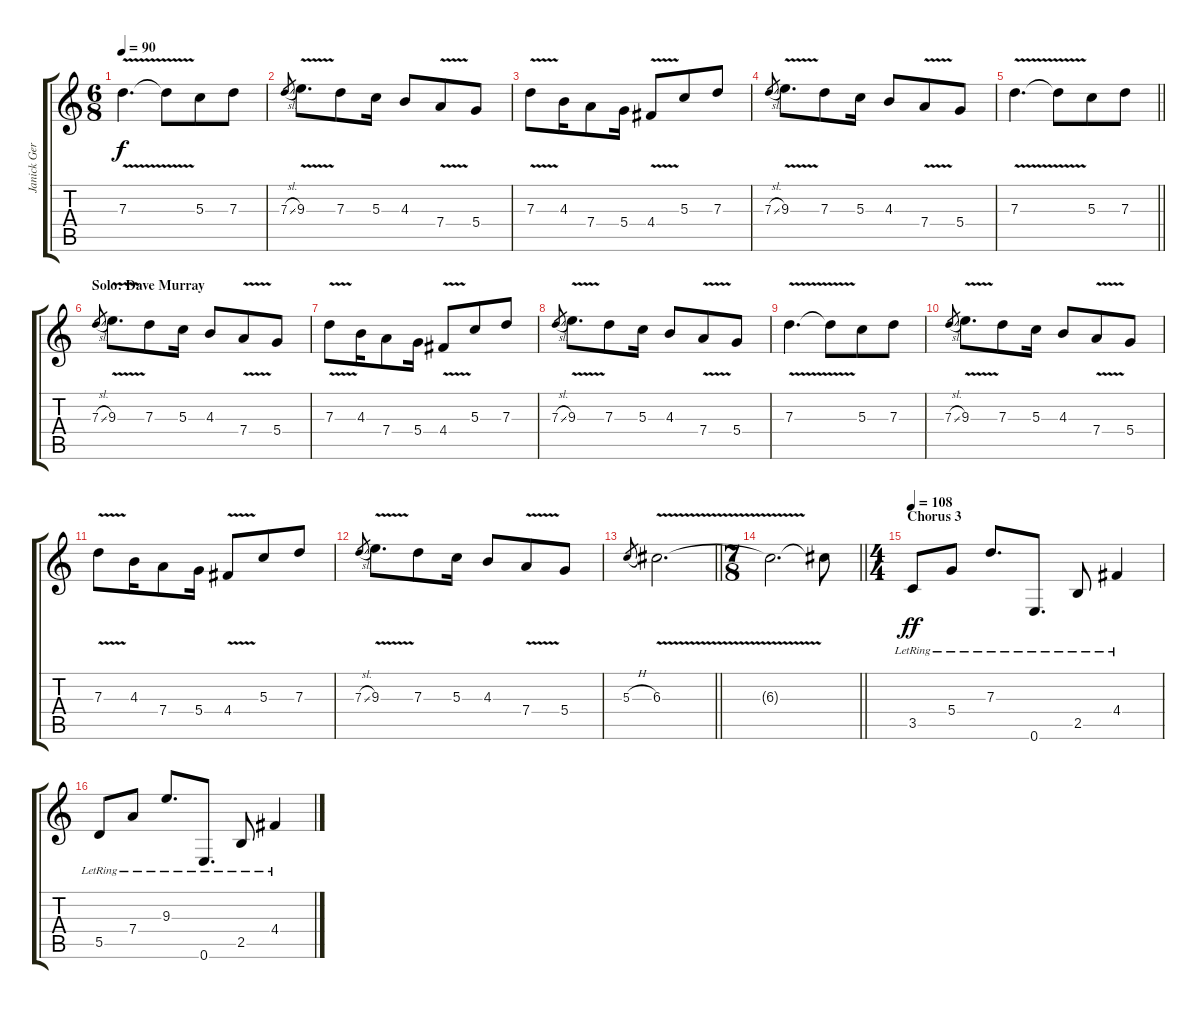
\track ("Janick Gers" "Janick Ger") {instrument distortionguitar}
\staff {score tabs}
\tuning (E4 B3 G3 D3 A2 E2) {hide}
\ts (6 8)
\tempo 90
\clef g2
\ks c
7.3{v}.4{d dy f} 7.3{t}.8 5.3.8 7.3.8 |
7.3{sl}.8{gr} 9.3{v}.8{d} 7.3.8 5.3.16 4.3.8 7.4{v}.8 5.4.8 |
7.3{v}.8 4.3.16 7.4.8 5.4.16 4.4{v}.8 5.3.8 7.3.8 |
7.3{sl}.8{gr} 9.3{v}.8{d} 7.3.8 5.3.16 4.3.8 7.4{v}.8 5.4.8 |
\barLineRight lightlight
7.3{v}.4{d} 7.3{t}.8 5.3.8 7.3.8 |
\section ("" "Solo: Dave Murray")
7.3{sl}.8{gr} 9.3{v}.8{d} 7.3.8 5.3.16 4.3.8 7.4{v}.8 5.4.8 |
7.3{v}.8 4.3.16 7.4.8 5.4.16 4.4{v}.8 5.3.8 7.3.8 |
7.3{sl}.8{gr} 9.3{v}.8{d} 7.3.8 5.3.16 4.3.8 7.4{v}.8 5.4.8 |
7.3{v}.4{d} 7.3{t}.8 5.3.8 7.3.8 |
7.3{sl}.8{gr} 9.3{v}.8{d} 7.3.8 5.3.16 4.3.8 7.4{v}.8 5.4.8 |
7.3{v}.8 4.3.16 7.4.8 5.4.16 4.4{v}.8 5.3.8 7.3.8 |
7.3{sl}.8{gr} 9.3{v}.8{d} 7.3.8 5.3.16 4.3.8 7.4{v}.8 5.4.8 |
\barLineRight lightlight
5.3{h}.8{gr} 6.3{v}.2{d} |
\ts (7 8)
\barLineRight lightlight
6.3{t}.2{d} 6.3{t}.8 |
\ts (4 4)
\section ("" "Chorus 3")
\tempo 108
3.5{lr}.8{dy ff} 5.4{lr}.8 7.3{lr}.8{d} 0.6{lr}.8{d} 2.5{lr}.8 4.4{lr}.4 |
5.5{lr}.8 7.4{lr}.8 9.3{lr}.8{d} 0.6{lr}.8{d} 2.5{lr}.8 4.4{lr}.4
